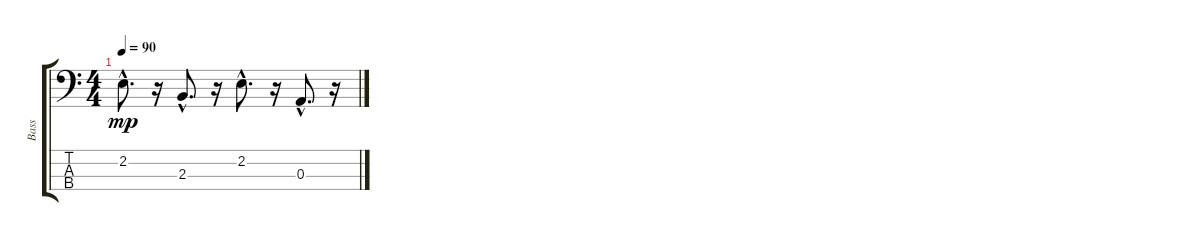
\track ("Bass" "Bass") {instrument electricbassfinger}
\staff {score tabs}
\tuning (G2 D2 A1 E1) {hide}
\ts (4 4)
\tempo 90
\clef f4
\ks c
2.2{hac}.8{d dy mp} r.16 2.3{hac}.8{d} r.16 2.2{hac}.8{d} r.16 0.3{hac}.8{d} r.16
